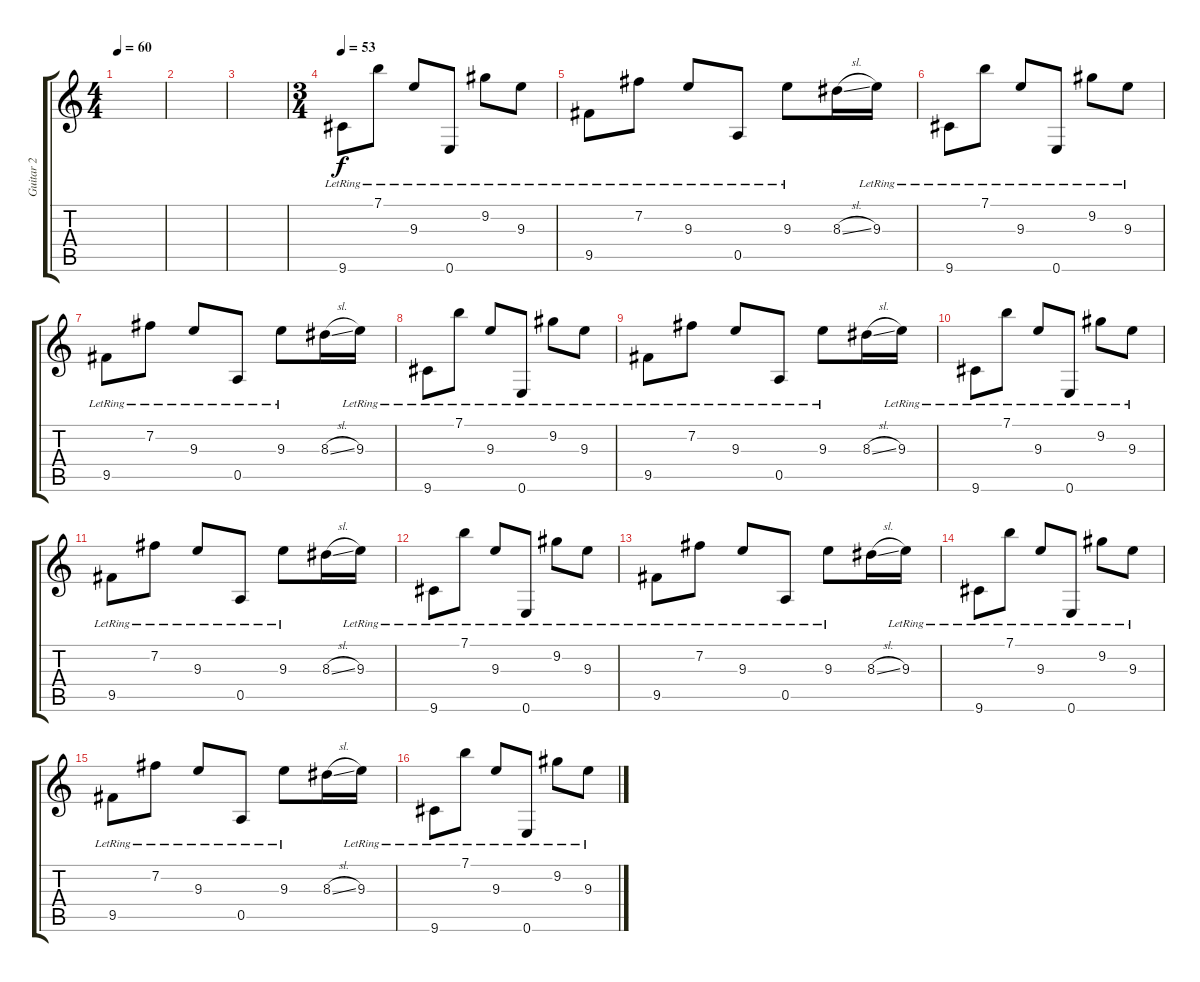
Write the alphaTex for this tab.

\track ("Guitar 2" "Guitar 2") {instrument electricguitarjazz}
\staff {score tabs}
\tuning (E4 B3 G3 D3 A2 E2) {hide}
\ts (4 4)
\tempo 60
\tempo 108
\tempo 60
\clef g2
\ks c
|
|
|
\ts (3 4)
\tempo 53
9.6{lr}.8 7.1{lr}.8 9.3{lr}.8 0.6{lr}.8 9.2{lr}.8 9.3{lr}.8 |
9.5{lr}.8 7.2{lr}.8 9.3{lr}.8 0.5{lr}.8 9.3{lr}.8 8.3{sl}.16 9.3{lr}.16 |
9.6{lr}.8 7.1{lr}.8 9.3{lr}.8 0.6{lr}.8 9.2{lr}.8 9.3{lr}.8 |
9.5{lr}.8 7.2{lr}.8 9.3{lr}.8 0.5{lr}.8 9.3{lr}.8 8.3{sl}.16 9.3{lr}.16 |
9.6{lr}.8 7.1{lr}.8 9.3{lr}.8 0.6{lr}.8 9.2{lr}.8 9.3{lr}.8 |
9.5{lr}.8 7.2{lr}.8 9.3{lr}.8 0.5{lr}.8 9.3{lr}.8 8.3{sl}.16 9.3{lr}.16 |
9.6{lr}.8 7.1{lr}.8 9.3{lr}.8 0.6{lr}.8 9.2{lr}.8 9.3{lr}.8 |
9.5{lr}.8 7.2{lr}.8 9.3{lr}.8 0.5{lr}.8 9.3{lr}.8 8.3{sl}.16 9.3{lr}.16 |
9.6{lr}.8 7.1{lr}.8 9.3{lr}.8 0.6{lr}.8 9.2{lr}.8 9.3{lr}.8 |
9.5{lr}.8 7.2{lr}.8 9.3{lr}.8 0.5{lr}.8 9.3{lr}.8 8.3{sl}.16 9.3{lr}.16 |
9.6{lr}.8 7.1{lr}.8 9.3{lr}.8 0.6{lr}.8 9.2{lr}.8 9.3{lr}.8 |
9.5{lr}.8 7.2{lr}.8 9.3{lr}.8 0.5{lr}.8 9.3{lr}.8 8.3{sl}.16 9.3{lr}.16 |
9.6{lr}.8 7.1{lr}.8 9.3{lr}.8 0.6{lr}.8 9.2{lr}.8 9.3{lr}.8
